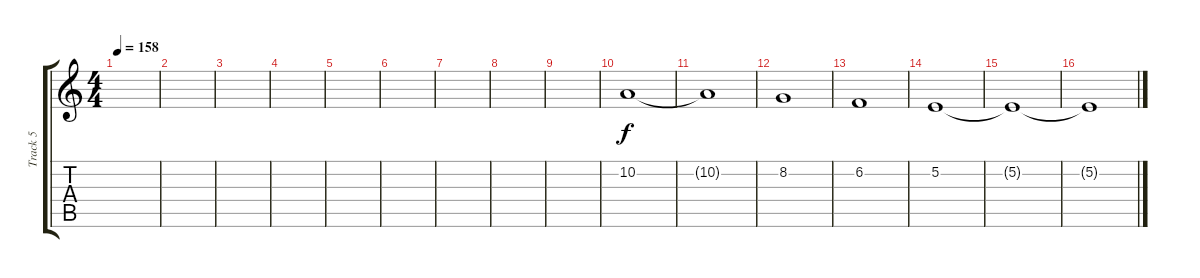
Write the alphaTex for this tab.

\track ("Track 5" "Track 5") {instrument synthstrings1 bank 1}
\staff {score tabs}
\tuning (E4 B3 G3 D3 A2 E2) {hide}
\ts (4 4)
\tempo 158
\clef g2
\ks c
|
|
|
|
|
|
|
|
|
10.2.1 |
10.2{t}.1 |
8.2.1 |
6.2.1 |
5.2.1 |
5.2{t}.1 |
5.2{t}.1
